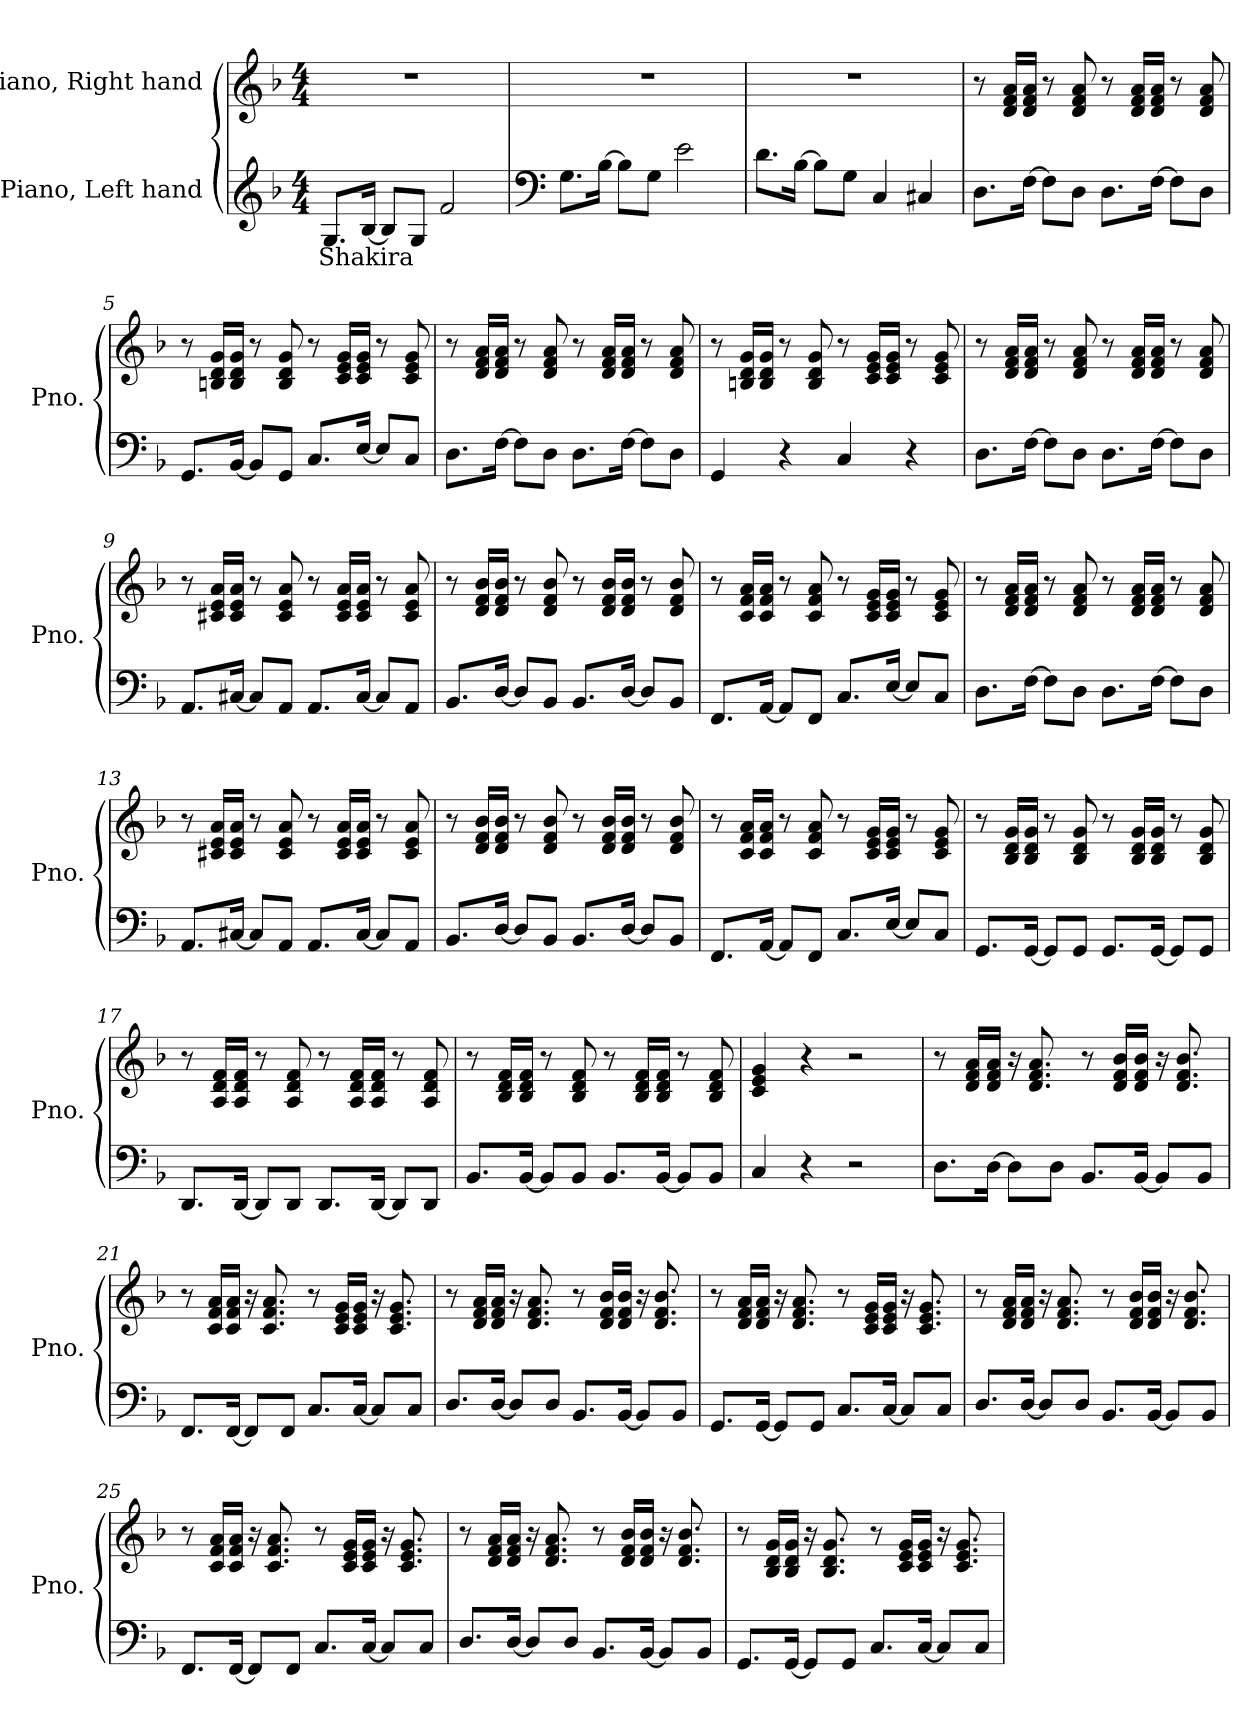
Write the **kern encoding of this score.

**kern	**text	**kern
*part2	*part2	*part1
*staff2	*staff2	*staff1
*I"Piano, Left hand	*	*I"Piano, Right hand
*I'Pno.	*	*I'Pno.
*clefG2	*	*clefG2
*k[b-]	*	*k[b-]
*M4/4	*	*M4/4
*MM100	*	*MM100
=1	=1	=1
!	!LO:LY:b	!
8.G/L	Shakira	1r
[16B-/Jk	.	.
8B-/L]	.	.
8G/J	.	.
2f/	.	.
=2	=2	=2
*clefF4	*	*
8.G\L	.	1r
[16B-\Jk	.	.
8B-\L]	.	.
8G\J	.	.
2e\	.	.
=3	=3	=3
8.d\L	.	1r
[16B-\Jk	.	.
8B-\L]	.	.
8G\J	.	.
4C/	.	.
4C#X/	.	.
=4	=4	=4
8.D\L	.	8r
.	.	16d/ 16f/ 16a/LL
[16F\Jk	.	16d/ 16f/ 16a/JJ
8F\L]	.	8r
8D\J	.	8d/ 8f/ 8a/
8.D\L	.	8r
.	.	16d/ 16f/ 16a/LL
[16F\Jk	.	16d/ 16f/ 16a/JJ
8F\L]	.	8r
8D\J	.	8d/ 8f/ 8a/
!!LO:LB:g=z
=5	=5	=5
8.GG/L	.	8r
.	.	16Bn/ 16d/ 16g/LL
[16BB-/Jk	.	16B/ 16d/ 16g/JJ
8BB-/L]	.	8r
8GG/J	.	8B/ 8d/ 8g/
8.C/L	.	8r
.	.	16c/ 16e/ 16g/LL
[16E/Jk	.	16c/ 16e/ 16g/JJ
8E/L]	.	8r
8C/J	.	8c/ 8e/ 8g/
=6	=6	=6
8.D\L	.	8r
.	.	16d/ 16f/ 16a/LL
[16F\Jk	.	16d/ 16f/ 16a/JJ
8F\L]	.	8r
8D\J	.	8d/ 8f/ 8a/
8.D\L	.	8r
.	.	16d/ 16f/ 16a/LL
[16F\Jk	.	16d/ 16f/ 16a/JJ
8F\L]	.	8r
8D\J	.	8d/ 8f/ 8a/
=7	=7	=7
4GG/	.	8r
.	.	16Bn/ 16d/ 16g/LL
.	.	16B/ 16d/ 16g/JJ
4r	.	8r
.	.	8B/ 8d/ 8g/
4C/	.	8r
.	.	16c/ 16e/ 16g/LL
.	.	16c/ 16e/ 16g/JJ
4r	.	8r
.	.	8c/ 8e/ 8g/
!!LO:LB:g=z
=8	=8	=8
8.D\L	.	8r
.	.	16d/ 16f/ 16a/LL
[16F\Jk	.	16d/ 16f/ 16a/JJ
8F\L]	.	8r
8D\J	.	8d/ 8f/ 8a/
8.D\L	.	8r
.	.	16d/ 16f/ 16a/LL
[16F\Jk	.	16d/ 16f/ 16a/JJ
8F\L]	.	8r
8D\J	.	8d/ 8f/ 8a/
=9	=9	=9
8.AA/L	.	8r
.	.	16c#X/ 16e/ 16a/LL
[16C#X/Jk	.	16c#/ 16e/ 16a/JJ
8C#/L]	.	8r
8AA/J	.	8c#/ 8e/ 8a/
8.AA/L	.	8r
.	.	16c#/ 16e/ 16a/LL
[16C#/Jk	.	16c#/ 16e/ 16a/JJ
8C#/L]	.	8r
8AA/J	.	8c#/ 8e/ 8a/
=10	=10	=10
8.BB-/L	.	8r
.	.	16d/ 16f/ 16b-/LL
[16D/Jk	.	16d/ 16f/ 16b-/JJ
8D/L]	.	8r
8BB-/J	.	8d/ 8f/ 8b-/
8.BB-/L	.	8r
.	.	16d/ 16f/ 16b-/LL
[16D/Jk	.	16d/ 16f/ 16b-/JJ
8D/L]	.	8r
8BB-/J	.	8d/ 8f/ 8b-/
!!LO:LB:g=z
=11	=11	=11
8.FF/L	.	8r
.	.	16c/ 16f/ 16a/LL
[16AA/Jk	.	16c/ 16f/ 16a/JJ
8AA/L]	.	8r
8FF/J	.	8c/ 8f/ 8a/
8.C/L	.	8r
.	.	16c/ 16e/ 16g/LL
[16E/Jk	.	16c/ 16e/ 16g/JJ
8E/L]	.	8r
8C/J	.	8c/ 8e/ 8g/
=12	=12	=12
8.D\L	.	8r
.	.	16d/ 16f/ 16a/LL
[16F\Jk	.	16d/ 16f/ 16a/JJ
8F\L]	.	8r
8D\J	.	8d/ 8f/ 8a/
8.D\L	.	8r
.	.	16d/ 16f/ 16a/LL
[16F\Jk	.	16d/ 16f/ 16a/JJ
8F\L]	.	8r
8D\J	.	8d/ 8f/ 8a/
=13	=13	=13
8.AA/L	.	8r
.	.	16c#X/ 16e/ 16a/LL
[16C#X/Jk	.	16c#/ 16e/ 16a/JJ
8C#/L]	.	8r
8AA/J	.	8c#/ 8e/ 8a/
8.AA/L	.	8r
.	.	16c#/ 16e/ 16a/LL
[16C#/Jk	.	16c#/ 16e/ 16a/JJ
8C#/L]	.	8r
8AA/J	.	8c#/ 8e/ 8a/
!!LO:LB:g=z
=14	=14	=14
8.BB-/L	.	8r
.	.	16d/ 16f/ 16b-/LL
[16D/Jk	.	16d/ 16f/ 16b-/JJ
8D/L]	.	8r
8BB-/J	.	8d/ 8f/ 8b-/
8.BB-/L	.	8r
.	.	16d/ 16f/ 16b-/LL
[16D/Jk	.	16d/ 16f/ 16b-/JJ
8D/L]	.	8r
8BB-/J	.	8d/ 8f/ 8b-/
=15	=15	=15
8.FF/L	.	8r
.	.	16c/ 16f/ 16a/LL
[16AA/Jk	.	16c/ 16f/ 16a/JJ
8AA/L]	.	8r
8FF/J	.	8c/ 8f/ 8a/
8.C/L	.	8r
.	.	16c/ 16e/ 16g/LL
[16E/Jk	.	16c/ 16e/ 16g/JJ
8E/L]	.	8r
8C/J	.	8c/ 8e/ 8g/
=16	=16	=16
8.GG/L	.	8r
.	.	16B-/ 16d/ 16g/LL
[16GG/Jk	.	16B-/ 16d/ 16g/JJ
8GG/L]	.	8r
8GG/J	.	8B-/ 8d/ 8g/
8.GG/L	.	8r
.	.	16B-/ 16d/ 16g/LL
[16GG/Jk	.	16B-/ 16d/ 16g/JJ
8GG/L]	.	8r
8GG/J	.	8B-/ 8d/ 8g/
!!LO:LB:g=z
=17	=17	=17
8.DD/L	.	8r
.	.	16A/ 16d/ 16f/LL
[16DD/Jk	.	16A/ 16d/ 16f/JJ
8DD/L]	.	8r
8DD/J	.	8A/ 8d/ 8f/
8.DD/L	.	8r
.	.	16A/ 16d/ 16f/LL
[16DD/Jk	.	16A/ 16d/ 16f/JJ
8DD/L]	.	8r
8DD/J	.	8A/ 8d/ 8f/
=18	=18	=18
8.BB-/L	.	8r
.	.	16B-/ 16d/ 16f/LL
[16BB-/Jk	.	16B-/ 16d/ 16f/JJ
8BB-/L]	.	8r
8BB-/J	.	8B-/ 8d/ 8f/
8.BB-/L	.	8r
.	.	16B-/ 16d/ 16f/LL
[16BB-/Jk	.	16B-/ 16d/ 16f/JJ
8BB-/L]	.	8r
8BB-/J	.	8B-/ 8d/ 8f/
=19	=19	=19
4C/	.	4c/ 4e/ 4g/
4r	.	4r
2r	.	2r
=20	=20	=20
8.D\L	.	8r
.	.	16d/ 16f/ 16a/LL
[16D\Jk	.	16d/ 16f/ 16a/JJ
8D\L]	.	16r
.	.	8.d/ 8.f/ 8.a/
8D\J	.	.
8.BB-/L	.	8r
.	.	16d/ 16f/ 16b-/LL
[16BB-/Jk	.	16d/ 16f/ 16b-/JJ
8BB-/L]	.	16r
.	.	8.d/ 8.f/ 8.b-/
8BB-/J	.	.
!!LO:PB:g=z
=21	=21	=21
8.FF/L	.	8r
.	.	16c/ 16f/ 16a/LL
[16FF/Jk	.	16c/ 16f/ 16a/JJ
8FF/L]	.	16r
.	.	8.c/ 8.f/ 8.a/
8FF/J	.	.
8.C/L	.	8r
.	.	16c/ 16e/ 16g/LL
[16C/Jk	.	16c/ 16e/ 16g/JJ
8C/L]	.	16r
.	.	8.c/ 8.e/ 8.g/
8C/J	.	.
=22	=22	=22
8.D/L	.	8r
.	.	16d/ 16f/ 16a/LL
[16D/Jk	.	16d/ 16f/ 16a/JJ
8D/L]	.	16r
.	.	8.d/ 8.f/ 8.a/
8D/J	.	.
8.BB-/L	.	8r
.	.	16d/ 16f/ 16b-/LL
[16BB-/Jk	.	16d/ 16f/ 16b-/JJ
8BB-/L]	.	16r
.	.	8.d/ 8.f/ 8.b-/
8BB-/J	.	.
=23	=23	=23
8.GG/L	.	8r
.	.	16d/ 16f/ 16a/LL
[16GG/Jk	.	16d/ 16f/ 16a/JJ
8GG/L]	.	16r
.	.	8.d/ 8.f/ 8.a/
8GG/J	.	.
8.C/L	.	8r
.	.	16c/ 16e/ 16g/LL
[16C/Jk	.	16c/ 16e/ 16g/JJ
8C/L]	.	16r
.	.	8.c/ 8.e/ 8.g/
8C/J	.	.
!!LO:LB:g=z
=24	=24	=24
8.D/L	.	8r
.	.	16d/ 16f/ 16a/LL
[16D/Jk	.	16d/ 16f/ 16a/JJ
8D/L]	.	16r
.	.	8.d/ 8.f/ 8.a/
8D/J	.	.
8.BB-/L	.	8r
.	.	16d/ 16f/ 16b-/LL
[16BB-/Jk	.	16d/ 16f/ 16b-/JJ
8BB-/L]	.	16r
.	.	8.d/ 8.f/ 8.b-/
8BB-/J	.	.
=25	=25	=25
8.FF/L	.	8r
.	.	16c/ 16f/ 16a/LL
[16FF/Jk	.	16c/ 16f/ 16a/JJ
8FF/L]	.	16r
.	.	8.c/ 8.f/ 8.a/
8FF/J	.	.
8.C/L	.	8r
.	.	16c/ 16e/ 16g/LL
[16C/Jk	.	16c/ 16e/ 16g/JJ
8C/L]	.	16r
.	.	8.c/ 8.e/ 8.g/
8C/J	.	.
=26	=26	=26
8.D/L	.	8r
.	.	16d/ 16f/ 16a/LL
[16D/Jk	.	16d/ 16f/ 16a/JJ
8D/L]	.	16r
.	.	8.d/ 8.f/ 8.a/
8D/J	.	.
8.BB-/L	.	8r
.	.	16d/ 16f/ 16b-/LL
[16BB-/Jk	.	16d/ 16f/ 16b-/JJ
8BB-/L]	.	16r
.	.	8.d/ 8.f/ 8.b-/
8BB-/J	.	.
!!LO:LB:g=z
=27	=27	=27
8.GG/L	.	8r
.	.	16B-/ 16d/ 16g/LL
[16GG/Jk	.	16B-/ 16d/ 16g/JJ
8GG/L]	.	16r
.	.	8.B-/ 8.d/ 8.g/
8GG/J	.	.
8.C/L	.	8r
.	.	16c/ 16e/ 16g/LL
[16C/Jk	.	16c/ 16e/ 16g/JJ
8C/L]	.	16r
.	.	8.c/ 8.e/ 8.g/
8C/J	.	.
=	=	=
*-	*-	*-
